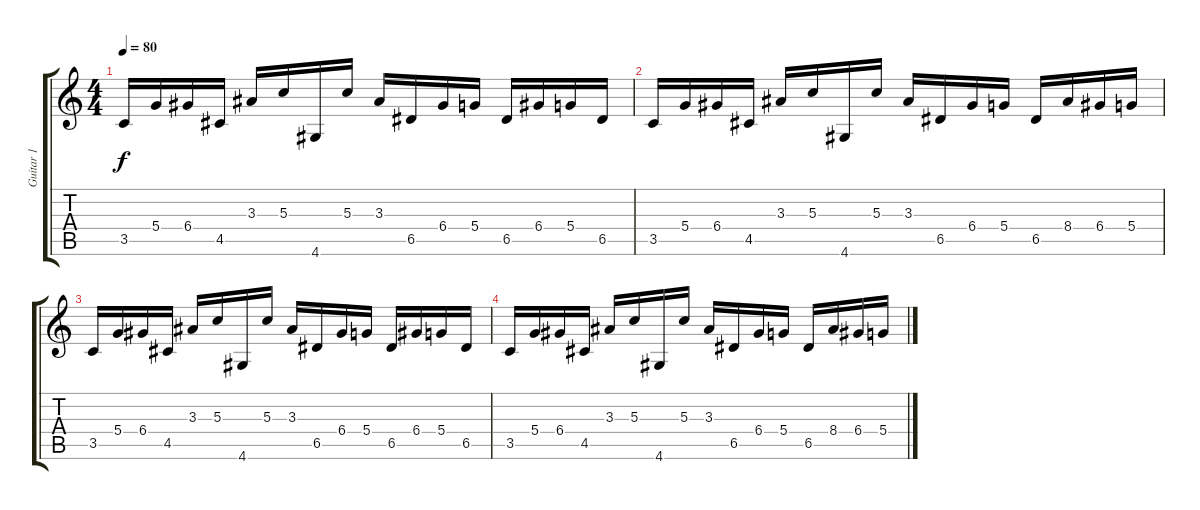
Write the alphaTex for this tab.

\track ("Guitar 1" "Guitar 1") {instrument distortionguitar}
\staff {score tabs}
\tuning (E4 B3 G3 D3 A2 E2) {hide}
\ts (4 4)
\tempo 80
\clef g2
\ks c
3.5.16{dy f} 5.4.16 6.4.16 4.5.16 3.3.16 5.3.16 4.6.16 5.3.16 3.3.16 6.5.16 6.4.16 5.4.16 6.5.16 6.4.16 5.4.16 6.5.16 |
3.5.16 5.4.16 6.4.16 4.5.16 3.3.16 5.3.16 4.6.16 5.3.16 3.3.16 6.5.16 6.4.16 5.4.16 6.5.16 8.4.16 6.4.16 5.4.16 |
3.5.16 5.4.16 6.4.16 4.5.16 3.3.16 5.3.16 4.6.16 5.3.16 3.3.16 6.5.16 6.4.16 5.4.16 6.5.16 6.4.16 5.4.16 6.5.16 |
3.5.16 5.4.16 6.4.16 4.5.16 3.3.16 5.3.16 4.6.16 5.3.16 3.3.16 6.5.16 6.4.16 5.4.16 6.5.16 8.4.16 6.4.16 5.4.16
